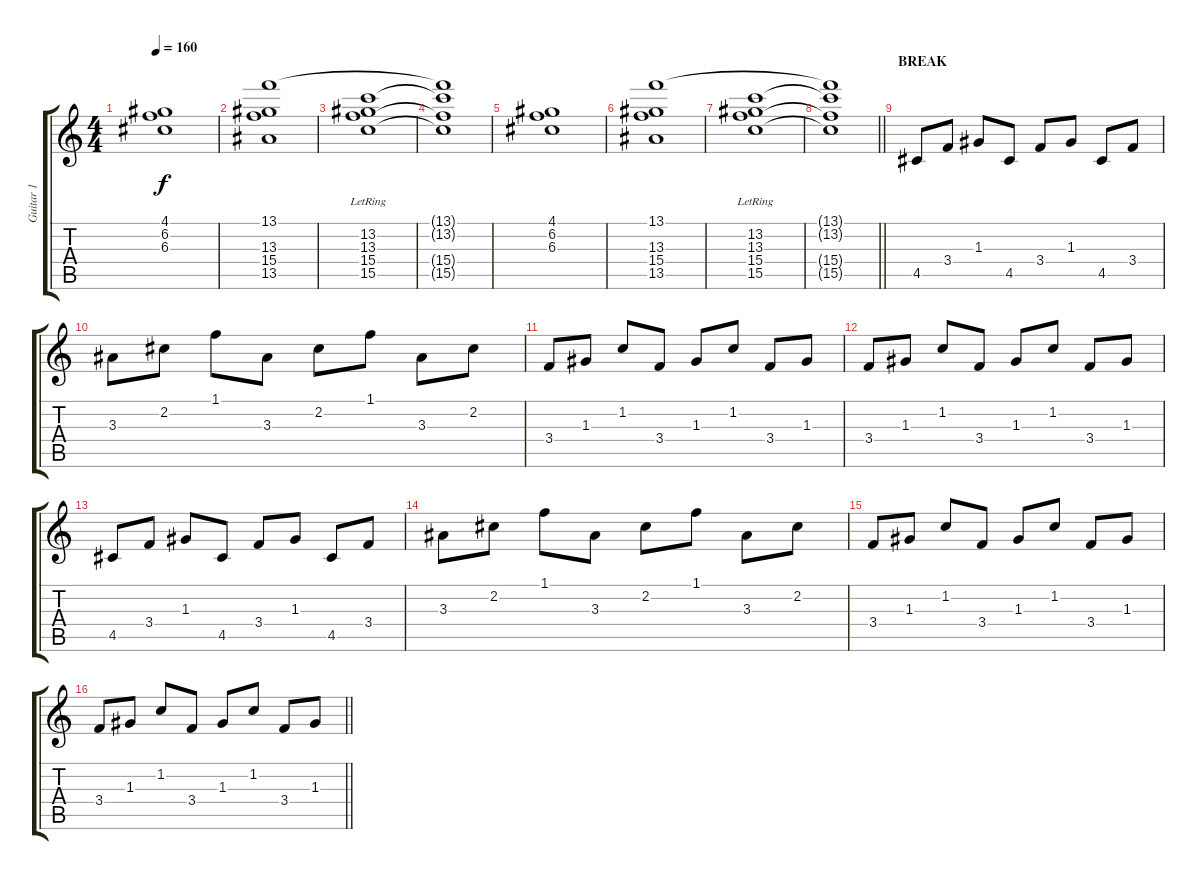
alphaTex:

\track ("Guitar 1" "Guitar 1") {instrument electricguitarclean}
\staff {score tabs}
\tuning (E4 B3 G3 D3 A2 E2) {hide}
\ts (4 4)
\tempo 160
\clef g2
\ks c
(4.1 6.2 6.3).1{dy f} |
(13.1 13.3 15.4 13.5).1 |
(13.2{lr} 13.3{lr} 15.4{lr} 15.5{lr}).1 |
(13.1{t} 13.2{t} 15.4{t} 15.5{t}).1 |
(4.1 6.2 6.3).1 |
(13.1 13.3 15.4 13.5).1 |
(13.2{lr} 13.3{lr} 15.4{lr} 15.5{lr}).1 |
\barLineRight lightlight
(13.1{t} 13.2{t} 15.4{t} 15.5{t}).1 |
\section ("" "BREAK")
4.5.8 3.4.8 1.3.8 4.5.8 3.4.8 1.3.8 4.5.8 3.4.8 |
3.3.8 2.2.8 1.1.8 3.3.8 2.2.8 1.1.8 3.3.8 2.2.8 |
3.4.8 1.3.8 1.2.8 3.4.8 1.3.8 1.2.8 3.4.8 1.3.8 |
3.4.8 1.3.8 1.2.8 3.4.8 1.3.8 1.2.8 3.4.8 1.3.8 |
4.5.8 3.4.8 1.3.8 4.5.8 3.4.8 1.3.8 4.5.8 3.4.8 |
3.3.8 2.2.8 1.1.8 3.3.8 2.2.8 1.1.8 3.3.8 2.2.8 |
3.4.8 1.3.8 1.2.8 3.4.8 1.3.8 1.2.8 3.4.8 1.3.8 |
\barLineRight lightlight
3.4.8 1.3.8 1.2.8 3.4.8 1.3.8 1.2.8 3.4.8 1.3.8
